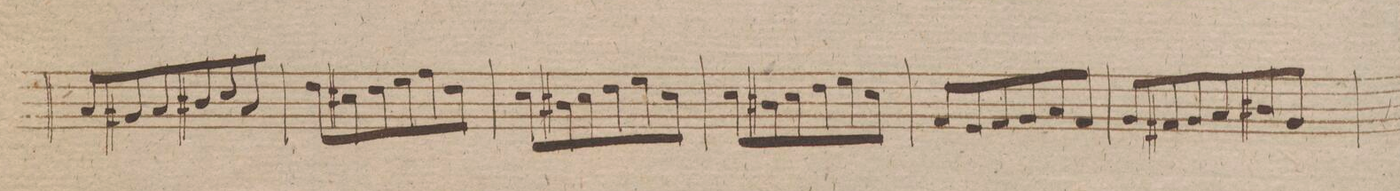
**kern	**dynam
*I"Viola.	*
*clefC3	*
*k[f#]	*
*M3/4	*
8B/L	.
8A#X/	.
8B/	.
8c#X\	.
8d\	.
8B/J	.
=35	=35
8e\L	.
8d#X\	.
8e\	.
8f#\	.
8g\	.
8e\J	.
=36	=36
8d\L	.
8c#X\	.
8d\	.
8e\	.
8f#\	.
8e\J	.
=37	=37
8d\L	.
8c#X\	.
8d\	.
8e\	.
8f#\	.
8d\J	.
=38	=38
8G/L	.
8F#/	.
8G/	.
8A/	.
8B/	.
8G/J	.
=39	=39
8A/L	.
8G#X/	.
8A/	.
8B/	.
8c#X\	.
8A/J	.
=40	=40
*-	*-
